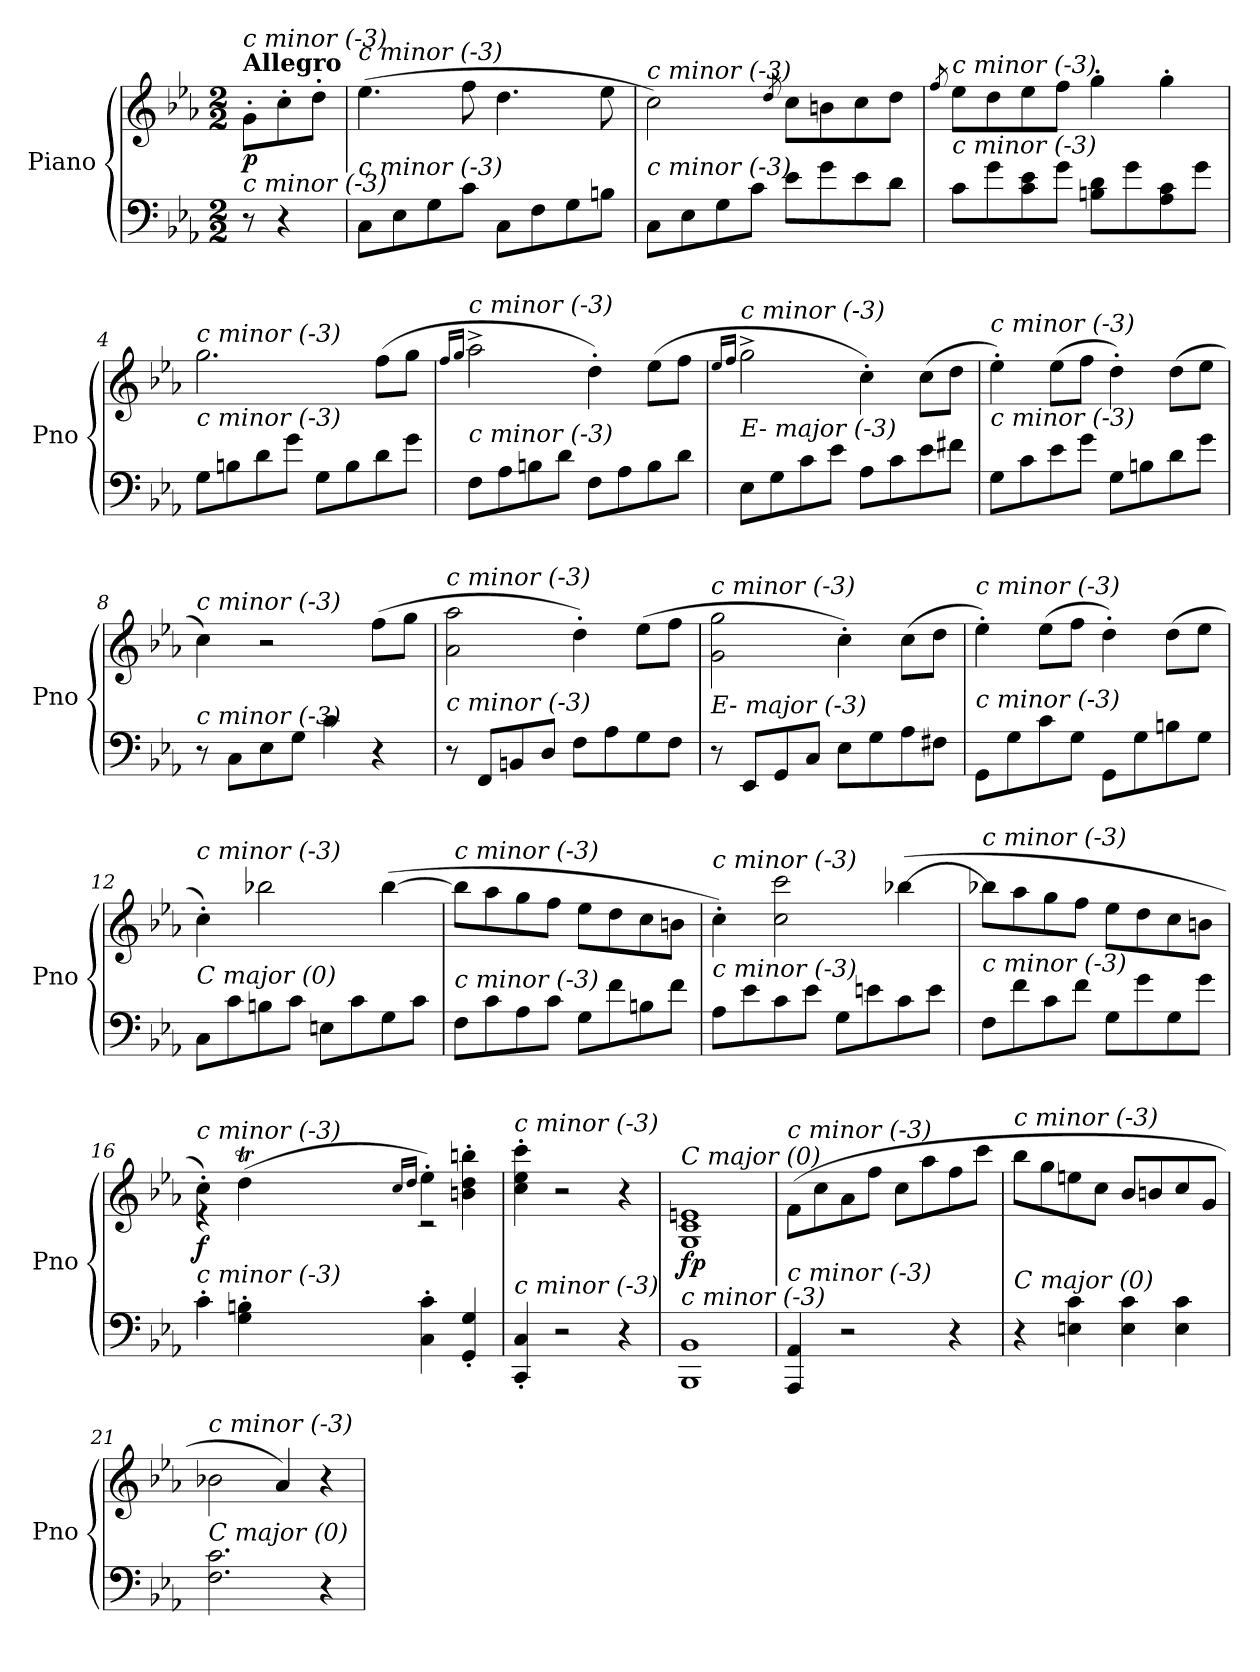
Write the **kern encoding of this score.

**kern	**kern	**dynam
*part1	*part1	*part1
*staff2	*staff1	*staff1/2
*I"Piano	*	*
*I'Pno	*	*
*clefF4	*clefG2	*
*k[b-e-a-]	*k[b-e-a-]	*
*M2/2	*M2/2	*
=	=	=
!	!LO:TX:a:B:t=Allegro	!
!	!LO:TX:i:t=c minor (-3)	!
!LO:TX:i:t=c minor (-3)	!	!
!	!	!LO:DY:b
8r	8g'\L	p
4r	8cc'\	.
.	8dd'\J	.
=1	=1	=1
!	!LO:TX:i:t=c minor (-3)	!
!LO:TX:i:t=c minor (-3)	!	!
8C\L	(>4.ee-\	.
8E-\	.	.
8G\	.	.
8c\J	8ff\	.
8C\L	4.dd\	.
8F\	.	.
8G\	.	.
8Bn\J	8ee-\	.
=2	=2	=2
!	!LO:TX:i:t=c minor (-3)	!
!LO:TX:i:t=c minor (-3)	!	!
8C\L	2cc\)	.
8E-\	.	.
8G\	.	.
8c\J	.	.
.	8qdd/	.
8e-\L	8cc\L	.
8g\	8bn\	.
8e-\	8cc\	.
8d\J	8dd\J	.
=3	=3	=3
.	8qff/	.
!	!LO:TX:i:t=c minor (-3)	!
!LO:TX:i:t=c minor (-3)	!	!
8c\L	8ee-\L	.
8g\	8dd\	.
8c\ 8e-\	8ee-\	.
8g\J	8ff\J	.
8Bn\ 8d\L	4gg'\	.
8g\	.	.
8A-\ 8c\	4gg'\	.
8g\J	.	.
=4	=4	=4
!	!LO:TX:i:t=c minor (-3)	!
!LO:TX:i:t=c minor (-3)	!	!
8G\L	2.gg\	.
8Bn\	.	.
8d\	.	.
8g\J	.	.
8G\L	.	.
8B\	.	.
8d\	(>8ff\L	.
8g\J	8gg\J	.
!!LO:LB:g=z
=5	=5	=5
.	16qff/LL	.
.	16qgg/JJ	.
!	!LO:TX:i:t=c minor (-3)	!
!LO:TX:i:t=c minor (-3)	!	!
8F\L	2aa-^\	.
8A-\	.	.
8Bn\	.	.
8d\J	.	.
8F\L	4dd'\)	.
8A-\	.	.
8B\	(>8ee-\L	.
8d\J	8ff\J	.
=6	=6	=6
.	16qee-/LL	.
.	16qff/JJ	.
!	!LO:TX:i:t=c minor (-3)	!
!LO:TX:i:t=E- major (-3)	!	!
8E-\L	2gg^\	.
8G\	.	.
8c\	.	.
8e-\J	.	.
8A-\L	4cc'\)	.
8c\	.	.
8e-\	(>8cc\L	.
8f#X\J	8dd\J	.
=7	=7	=7
!	!LO:TX:i:t=c minor (-3)	!
!LO:TX:i:t=c minor (-3)	!	!
8G\L	4ee-'\)	.
8c\	.	.
8e-\	(>8ee-\L	.
8g\J	8ff\J	.
8G\L	4dd'\)	.
8Bn\	.	.
8d\	(>8dd\L	.
8g\J	8ee-\J	.
=8	=8	=8
!	!LO:TX:i:t=c minor (-3)	!
!LO:TX:i:t=c minor (-3)	!	!
8r	4cc\)	.
8C\L	.	.
8E-\	2r	.
8G\J	.	.
4c\	.	.
4r	(>8ff\L	.
.	8gg\J	.
!!LO:LB:g=z
=9	=9	=9
!	!LO:TX:i:t=c minor (-3)	!
!LO:TX:i:t=c minor (-3)	!	!
8r	2a-\ 2aa-\	.
8FF/L	.	.
8BBn/	.	.
8D/J	.	.
8F\L	4dd'\)	.
8A-\	.	.
8G\	(>8ee-\L	.
8F\J	8ff\J	.
=10	=10	=10
!	!LO:TX:i:t=c minor (-3)	!
!LO:TX:i:t=E- major (-3)	!	!
8r	2g\ 2gg\	.
8EE-/L	.	.
8GG/	.	.
8C/J	.	.
8E-\L	4cc'\)	.
8G\	.	.
8A-\	(>8cc\L	.
8F#X\J	8dd\J	.
=11	=11	=11
!	!LO:TX:i:t=c minor (-3)	!
!LO:TX:i:t=c minor (-3)	!	!
8GG\L	4ee-'\)	.
8G\	.	.
8c\	(>8ee-\L	.
8G\J	8ff\J	.
8GG\L	4dd'\)	.
8G\	.	.
8Bn\	(>8dd\L	.
8G\J	8ee-\J	.
=12	=12	=12
!	!LO:TX:i:t=c minor (-3)	!
!LO:TX:i:t=C major (0)	!	!
!	!	!LO:DY:b
8C\L	4cc'\)	other-dynamics
8c\	.	.
8Bn\	2bb-X\	.
8c\J	.	.
8En\L	.	.
8c\	.	.
8G\	(>[4bb-\	.
8c\J	.	.
!!LO:LB:g=z
=13	=13	=13
!	!LO:TX:i:t=c minor (-3)	!
!LO:TX:i:t=c minor (-3)	!	!
8F\L	8bb-\L]	.
8c\	8aa-\	.
8A-\	8gg\	.
8c\J	8ff\J	.
8G\L	8ee-\L	.
8f\	8dd\	.
8Bn\	8cc\	.
8f\J	8bn\J	.
=14	=14	=14
!	!LO:TX:i:t=c minor (-3)	!
!LO:TX:i:t=c minor (-3)	!	!
8A-\L	4cc'\)	.
8e-\	.	.
8c\	2cc\ 2ccc\	.
8e-\J	.	.
8G\L	.	.
8en\	.	.
8c\	(>[4bb-X\	.
8e\J	.	.
=15	=15	=15
!	!LO:TX:i:t=c minor (-3)	!
!LO:TX:i:t=c minor (-3)	!	!
8F\L	8bb-X\L]	.
8f\	8aa-\	.
8c\	8gg\	.
8f\J	8ff\J	.
8G\L	8ee-\L	.
8g\	8dd\	.
8G\	8cc\	.
8g\J	8bn\J	.
=16	=16	=16
*	*^	*
!	!LO:TX:i:t=c minor (-3)	!	!
!LO:TX:i:t=c minor (-3)	!	!	!
!	!	!	!LO:DY:b
4c'\	4cc'\)	4r	f
4G\' 4Bn\'	(>4ddt\	32ee-LLLyy	.
.	.	32ddyy	.
.	.	32ee-yy	.
.	.	32ddyy	.
.	.	32ee-yy	.
.	.	32ddyy	.
.	.	32ccyy	.
.	.	32ddJJJyy	.
.	16qcc/LL	.	.
.	16qdd/JJ	.	.
4C\' 4c\'	4ee-'\)	2r	.
4GG/' 4G/'	4bn\' 4dd\' 4bbn\'	.	.
*	*v	*v	*
!!LO:LB:g=z
=17	=17	=17
!	!LO:TX:i:t=c minor (-3)	!
!LO:TX:i:t=c minor (-3)	!	!
4CC/' 4C/'	4cc\' 4ee-\' 4ccc\'	.
2r	2r	.
4r	4r	.
=18	=18	=18
!	!LO:TX:i:t=C major (0)	!
!LO:TX:i:t=c minor (-3)	!	!
!	!	!LO:DY:b
1BBB- 1BB-	1G 1c 1en	fp
=19	=19	=19
!	!LO:TX:i:t=c minor (-3)	!
!LO:TX:i:t=c minor (-3)	!	!
4AAA-/ 4AA-/	(>8f\L	.
.	8cc\	.
2r	8a-\	.
.	8ff\J	.
.	8cc\L	.
.	8aa-\	.
4r	8ff\	.
.	8ccc\J	.
=20	=20	=20
!	!LO:TX:i:t=c minor (-3)	!
!LO:TX:i:t=C major (0)	!	!
4r	8bb-\L	.
.	8gg\	.
4En\ 4c\	8een\	.
.	8cc\J	.
4E\ 4c\	8b-/L	.
.	8bn/	.
4E\ 4c\	8cc/	.
.	8g/J	.
=21	=21	=21
!	!LO:TX:i:t=c minor (-3)	!
!LO:TX:i:t=C major (0)	!	!
2.F\ 2.c\	2b-X\	.
.	4a-/)	.
4r	4r	.
=	=	=
*-	*-	*-
